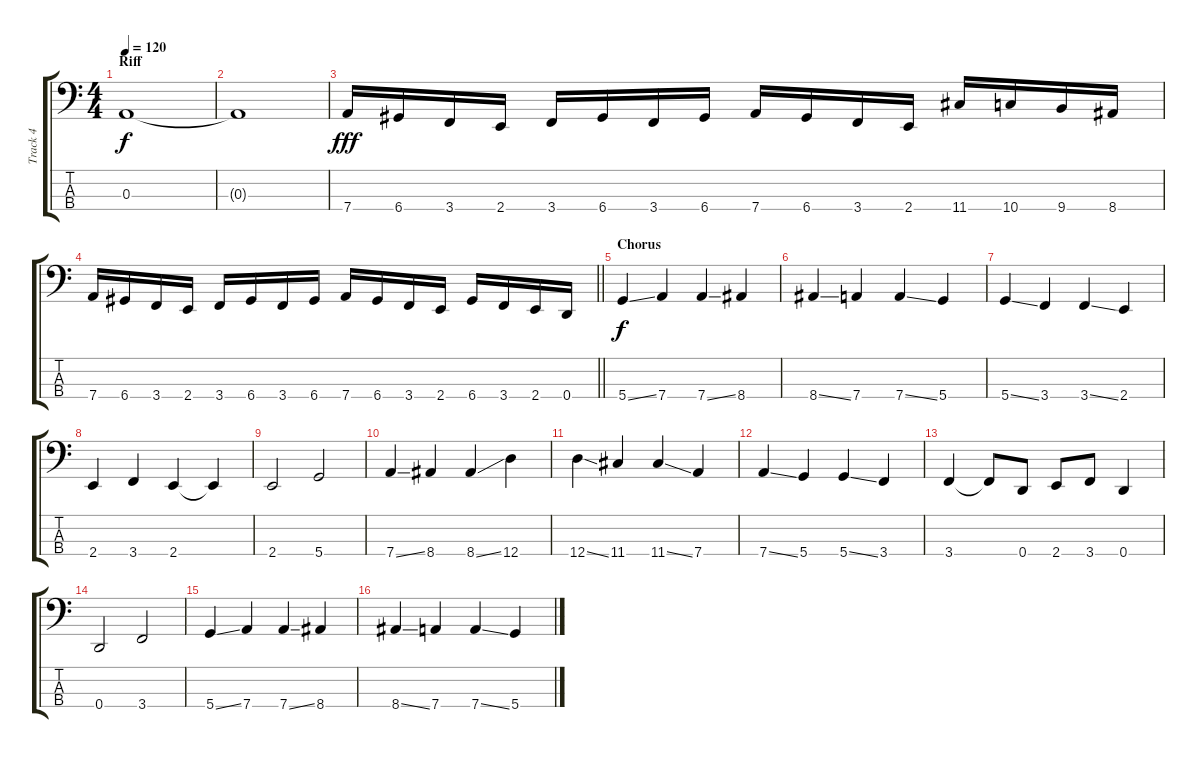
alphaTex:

\track ("Track 4" "Track 4") {instrument electricbassfinger}
\staff {score tabs}
\tuning (G2 D2 A1 D1) {hide}
\ts (4 4)
\section ("" "Riff")
\tempo 120
\clef f4
\ks c
0.3{t}.1{dy f} |
0.3{t}.1 |
7.4.16{dy fff} 6.4.16 3.4.16 2.4.16 3.4.16 6.4.16 3.4.16 6.4.16 7.4.16 6.4.16 3.4.16 2.4.16 11.4.16 10.4.16 9.4.16 8.4.16 |
\barLineRight lightlight
7.4.16 6.4.16 3.4.16 2.4.16 3.4.16 6.4.16 3.4.16 6.4.16 7.4.16 6.4.16 3.4.16 2.4.16 6.4.16 3.4.16 2.4.16 0.4.16 |
\section ("" "Chorus")
5.4{ss}.4{dy f} 7.4.4 7.4{ss}.4 8.4.4 |
8.4{ss}.4 7.4.4 7.4{ss}.4 5.4.4 |
5.4{ss}.4 3.4.4 3.4{ss}.4 2.4.4 |
2.4.4 3.4.4 2.4.4 2.4{t}.4 |
2.4.2 5.4.2 |
7.4{ss}.4 8.4.4 8.4{ss}.4 12.4.4 |
12.4{ss}.4 11.4.4 11.4{ss}.4 7.4.4 |
7.4{ss}.4 5.4.4 5.4{ss}.4 3.4.4 |
3.4.4 3.4{t}.8 0.4.8 2.4.8 3.4.8 0.4.4 |
0.4.2 3.4.2 |
5.4{ss}.4 7.4.4 7.4{ss}.4 8.4.4 |
8.4{ss}.4 7.4.4 7.4{ss}.4 5.4.4
